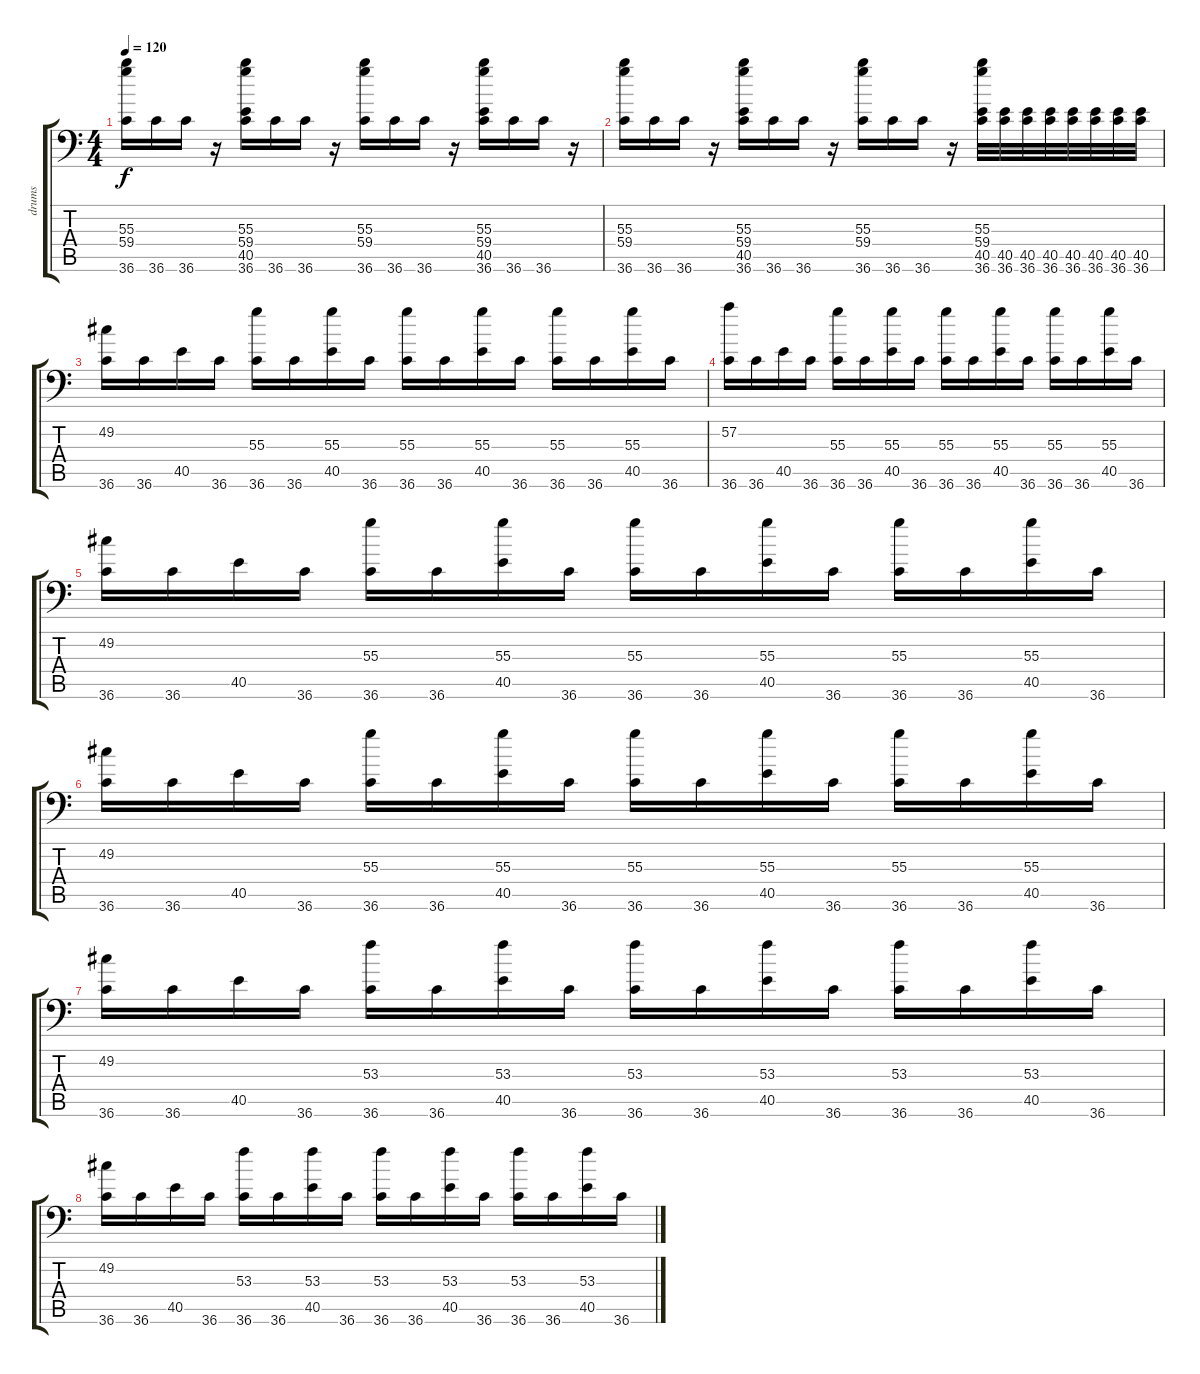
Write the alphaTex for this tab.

\track ("drums" "drums") {instrument acousticgrandpiano}
\staff {score tabs}
\tuning (C-1 C-1 C-1 C-1 C-1 C-1) {hide}
\ts (4 4)
\tempo 120
\clef f4
\ks c
(55.3 59.4 36.6).16{dy f} 36.6.16 36.6.16 r.16 (55.3 59.4 40.5 36.6).16 36.6.16 36.6.16 r.16 (55.3 59.4 36.6).16 36.6.16 36.6.16 r.16 (55.3 59.4 40.5 36.6).16 36.6.16 36.6.16 r.16 |
(55.3 59.4 36.6).16 36.6.16 36.6.16 r.16 (55.3 59.4 40.5 36.6).16 36.6.16 36.6.16 r.16 (55.3 59.4 36.6).16 36.6.16 36.6.16 r.16 (55.3 59.4 40.5 36.6).32 (40.5 36.6).32 (40.5 36.6).32 (40.5 36.6).32 (40.5 36.6).32 (40.5 36.6).32 (40.5 36.6).32 (40.5 36.6).32 |
(49.2 36.6).16 36.6.16 40.5.16 36.6.16 (55.3 36.6).16 36.6.16 (55.3 40.5).16 36.6.16 (55.3 36.6).16 36.6.16 (55.3 40.5).16 36.6.16 (55.3 36.6).16 36.6.16 (55.3 40.5).16 36.6.16 |
(57.2 36.6).16 36.6.16 40.5.16 36.6.16 (55.3 36.6).16 36.6.16 (55.3 40.5).16 36.6.16 (55.3 36.6).16 36.6.16 (55.3 40.5).16 36.6.16 (55.3 36.6).16 36.6.16 (55.3 40.5).16 36.6.16 |
(49.2 36.6).16 36.6.16 40.5.16 36.6.16 (55.3 36.6).16 36.6.16 (55.3 40.5).16 36.6.16 (55.3 36.6).16 36.6.16 (55.3 40.5).16 36.6.16 (55.3 36.6).16 36.6.16 (55.3 40.5).16 36.6.16 |
(49.2 36.6).16 36.6.16 40.5.16 36.6.16 (55.3 36.6).16 36.6.16 (55.3 40.5).16 36.6.16 (55.3 36.6).16 36.6.16 (55.3 40.5).16 36.6.16 (55.3 36.6).16 36.6.16 (55.3 40.5).16 36.6.16 |
(49.2 36.6).16 36.6.16 40.5.16 36.6.16 (53.3 36.6).16 36.6.16 (53.3 40.5).16 36.6.16 (53.3 36.6).16 36.6.16 (53.3 40.5).16 36.6.16 (53.3 36.6).16 36.6.16 (53.3 40.5).16 36.6.16 |
(49.2 36.6).16 36.6.16 40.5.16 36.6.16 (53.3 36.6).16 36.6.16 (53.3 40.5).16 36.6.16 (53.3 36.6).16 36.6.16 (53.3 40.5).16 36.6.16 (53.3 36.6).16 36.6.16 (53.3 40.5).16 36.6.16
